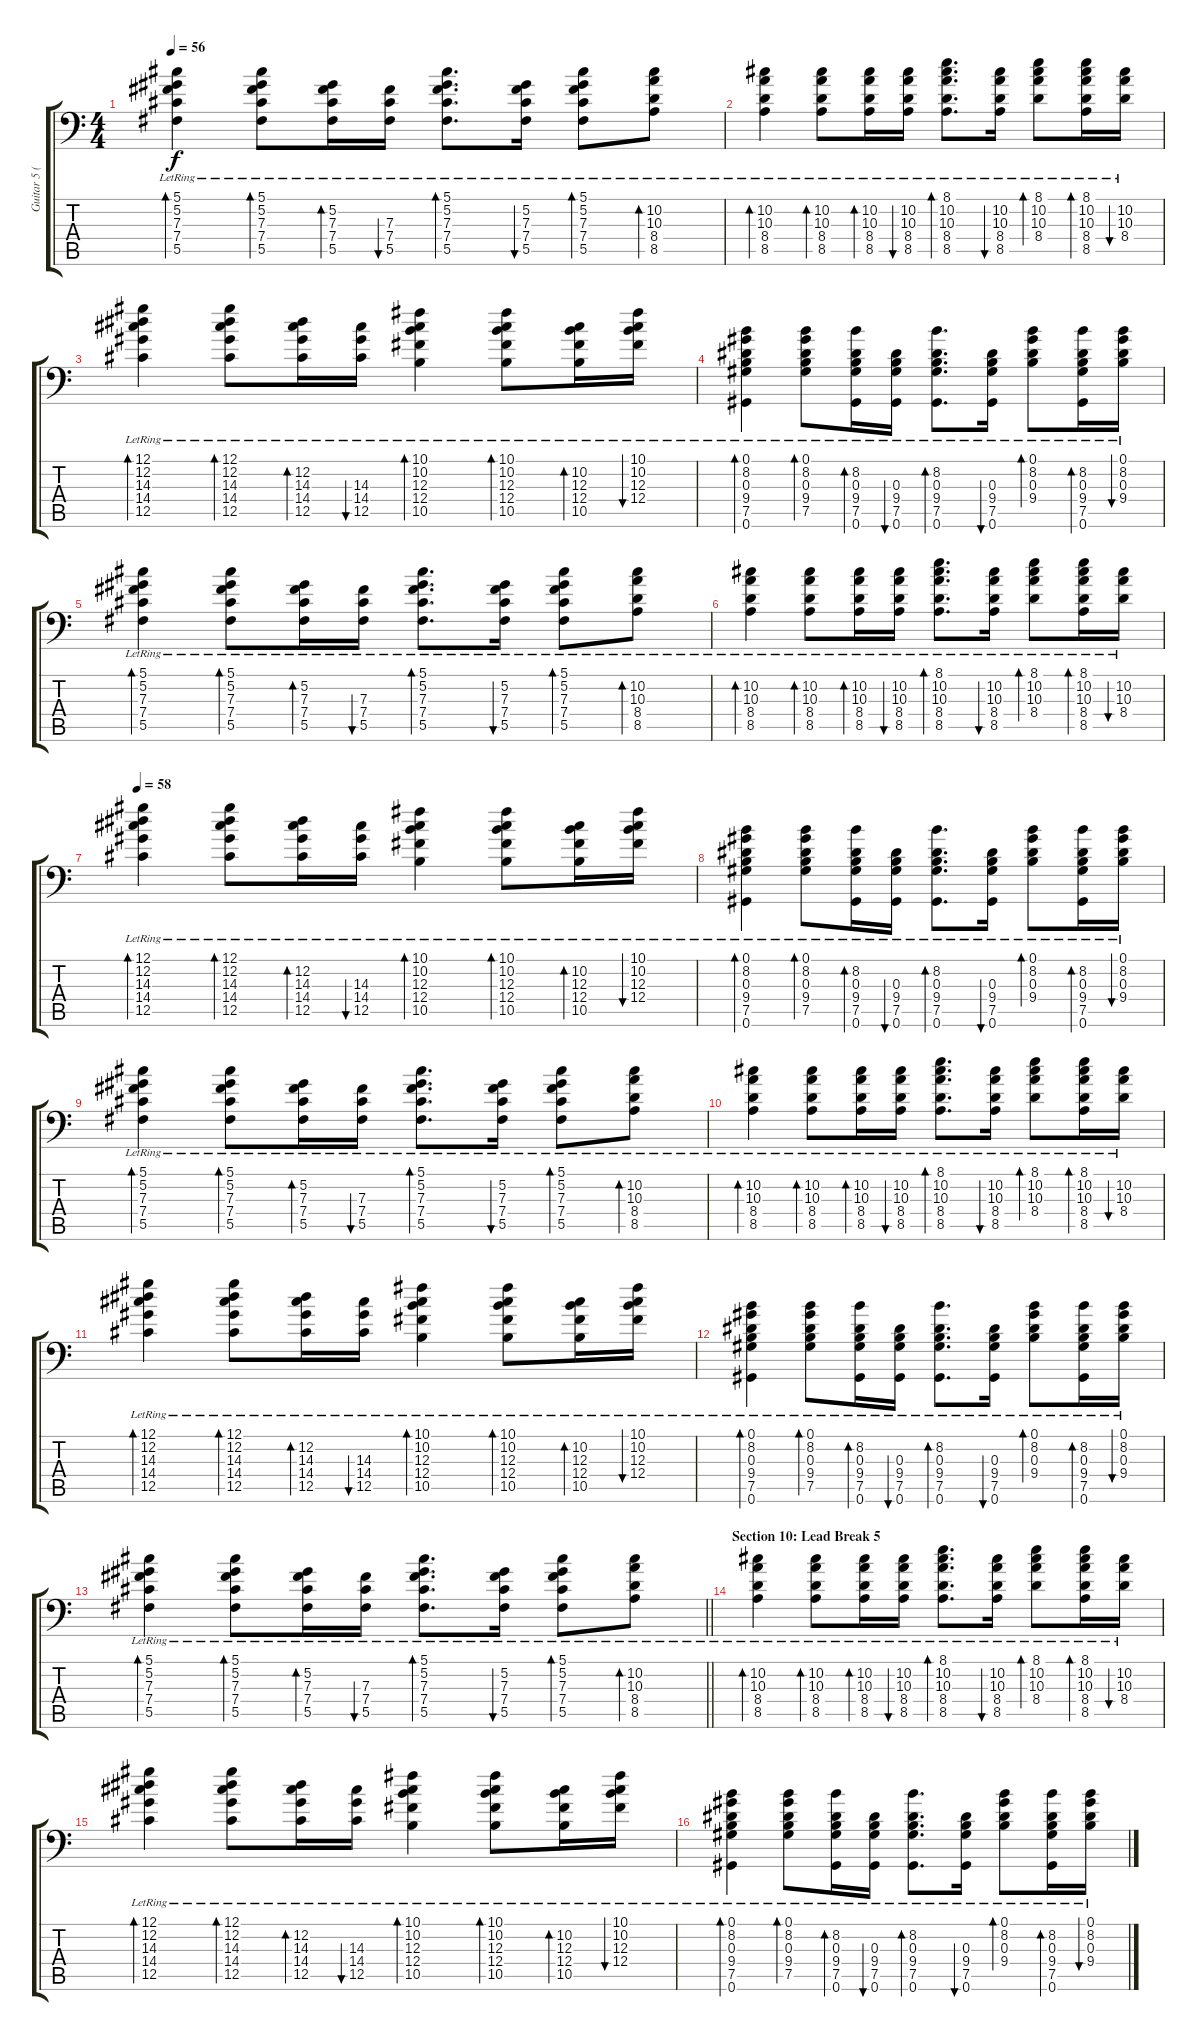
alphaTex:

\track ("Guitar 5 (Acoustic)" "Guitar 5 (") {instrument acousticguitarsteel}
\staff {score tabs}
\tuning (Ab3 Eb3 B2 Gb2 Db2 Ab1) {hide}
\ts (4 4)
\tempo 56
\clef f4
\ks c
(5.1{lr} 5.2{lr} 7.3{lr} 7.4{lr} 5.5).4{bd 30 dy f} (5.1{lr} 5.2{lr} 7.3{lr} 7.4{lr} 5.5).8{bd 30} (5.2{lr} 7.3{lr} 7.4{lr} 5.5).16{bd 30} (7.3{lr} 7.4{lr} 5.5).16{bu 30} (5.1{lr} 5.2{lr} 7.3{lr} 7.4{lr} 5.5).8{d bd 30} (5.2{lr} 7.3{lr} 7.4{lr} 5.5).16{bu 30} (5.1{lr} 5.2{lr} 7.3{lr} 7.4{lr} 5.5).8{bd 30} (10.2 10.3{lr} 8.4{lr} 8.5).8{bd 30} |
(10.2{lr} 10.3{lr} 8.4{lr} 8.5{lr}).4{bd 30} (10.2{lr} 10.3{lr} 8.4{lr} 8.5{lr}).8{bd 30} (10.2{lr} 10.3{lr} 8.4{lr} 8.5{lr}).16{bd 30} (10.2{lr} 10.3{lr} 8.4{lr} 8.5{lr}).16{bu 30} (8.1{lr} 10.2{lr} 10.3{lr} 8.4{lr} 8.5{lr}).8{d bd 30} (10.2{lr} 10.3{lr} 8.4{lr} 8.5{lr}).16{bu 30} (8.1{lr} 10.2{lr} 10.3{lr} 8.4{lr}).8{bd 30} (8.1{lr} 10.2{lr} 10.3{lr} 8.4{lr} 8.5{lr}).16{bd 30} (10.2{lr} 10.3{lr} 8.4{lr}).16{bu 30} |
(12.1{lr} 12.2{lr} 14.3{lr} 14.4{lr} 12.5{lr}).4{bd 30} (12.1{lr} 12.2{lr} 14.3{lr} 14.4{lr} 12.5{lr}).8{bd 30} (12.2{lr} 14.3{lr} 14.4{lr} 12.5{lr}).16{bd 30} (14.3{lr} 14.4{lr} 12.5{lr}).16{bu 30} (10.1{lr} 10.2{lr} 12.3{lr} 12.4{lr} 10.5{lr}).4{bd 30} (10.1{lr} 10.2{lr} 12.3{lr} 12.4{lr} 10.5{lr}).8{bd 30} (10.2{lr} 12.3{lr} 12.4{lr} 10.5{lr}).16{bd 30} (10.1{lr} 10.2{lr} 12.3{lr} 12.4{lr}).16{bu 30} |
(0.1{lr} 8.2{lr} 0.3{lr} 9.4{lr} 7.5{lr} 0.6{lr}).4{bd 30} (0.1{lr} 8.2{lr} 0.3{lr} 9.4{lr} 7.5{lr}).8{bd 30} (8.2{lr} 0.3{lr} 9.4{lr} 7.5{lr} 0.6{lr}).16{bd 30} (0.3{lr} 9.4{lr} 7.5{lr} 0.6{lr}).16{bu 30} (8.2{lr} 0.3{lr} 9.4{lr} 7.5{lr} 0.6{lr}).8{d bd 30} (0.3{lr} 9.4{lr} 7.5{lr} 0.6{lr}).16{bu 30} (0.1{lr} 8.2{lr} 0.3{lr} 9.4{lr}).8{bd 30} (8.2{lr} 0.3{lr} 9.4{lr} 7.5{lr} 0.6{lr}).16{bd 30} (0.1{lr} 8.2{lr} 0.3{lr} 9.4{lr}).16{bu 30} |
(5.1{lr} 5.2{lr} 7.3{lr} 7.4{lr} 5.5).4{bd 30} (5.1{lr} 5.2{lr} 7.3{lr} 7.4{lr} 5.5).8{bd 30} (5.2{lr} 7.3{lr} 7.4{lr} 5.5).16{bd 30} (7.3{lr} 7.4{lr} 5.5).16{bu 30} (5.1{lr} 5.2{lr} 7.3{lr} 7.4{lr} 5.5).8{d bd 30} (5.2{lr} 7.3{lr} 7.4{lr} 5.5).16{bu 30} (5.1{lr} 5.2{lr} 7.3{lr} 7.4{lr} 5.5).8{bd 30} (10.2 10.3{lr} 8.4{lr} 8.5).8{bd 30} |
(10.2{lr} 10.3{lr} 8.4{lr} 8.5{lr}).4{bd 30} (10.2{lr} 10.3{lr} 8.4{lr} 8.5{lr}).8{bd 30} (10.2{lr} 10.3{lr} 8.4{lr} 8.5{lr}).16{bd 30} (10.2{lr} 10.3{lr} 8.4{lr} 8.5{lr}).16{bu 30} (8.1{lr} 10.2{lr} 10.3{lr} 8.4{lr} 8.5{lr}).8{d bd 30} (10.2{lr} 10.3{lr} 8.4{lr} 8.5{lr}).16{bu 30} (8.1{lr} 10.2{lr} 10.3{lr} 8.4{lr}).8{bd 30} (8.1{lr} 10.2{lr} 10.3{lr} 8.4{lr} 8.5{lr}).16{bd 30} (10.2{lr} 10.3{lr} 8.4{lr}).16{bu 30} |
\tempo 58
(12.1{lr} 12.2{lr} 14.3{lr} 14.4{lr} 12.5{lr}).4{bd 30} (12.1{lr} 12.2{lr} 14.3{lr} 14.4{lr} 12.5{lr}).8{bd 30} (12.2{lr} 14.3{lr} 14.4{lr} 12.5{lr}).16{bd 30} (14.3{lr} 14.4{lr} 12.5{lr}).16{bu 30} (10.1{lr} 10.2{lr} 12.3{lr} 12.4{lr} 10.5{lr}).4{bd 30} (10.1{lr} 10.2{lr} 12.3{lr} 12.4{lr} 10.5{lr}).8{bd 30} (10.2{lr} 12.3{lr} 12.4{lr} 10.5{lr}).16{bd 30} (10.1{lr} 10.2{lr} 12.3{lr} 12.4{lr}).16{bu 30} |
(0.1{lr} 8.2{lr} 0.3{lr} 9.4{lr} 7.5{lr} 0.6{lr}).4{bd 30} (0.1{lr} 8.2{lr} 0.3{lr} 9.4{lr} 7.5{lr}).8{bd 30} (8.2{lr} 0.3{lr} 9.4{lr} 7.5{lr} 0.6{lr}).16{bd 30} (0.3{lr} 9.4{lr} 7.5{lr} 0.6{lr}).16{bu 30} (8.2{lr} 0.3{lr} 9.4{lr} 7.5{lr} 0.6{lr}).8{d bd 30} (0.3{lr} 9.4{lr} 7.5{lr} 0.6{lr}).16{bu 30} (0.1{lr} 8.2{lr} 0.3{lr} 9.4{lr}).8{bd 30} (8.2{lr} 0.3{lr} 9.4{lr} 7.5{lr} 0.6{lr}).16{bd 30} (0.1{lr} 8.2{lr} 0.3{lr} 9.4{lr}).16{bu 30} |
(5.1{lr} 5.2{lr} 7.3{lr} 7.4{lr} 5.5).4{bd 30} (5.1{lr} 5.2{lr} 7.3{lr} 7.4{lr} 5.5).8{bd 30} (5.2{lr} 7.3{lr} 7.4{lr} 5.5).16{bd 30} (7.3{lr} 7.4{lr} 5.5).16{bu 30} (5.1{lr} 5.2{lr} 7.3{lr} 7.4{lr} 5.5).8{d bd 30} (5.2{lr} 7.3{lr} 7.4{lr} 5.5).16{bu 30} (5.1{lr} 5.2{lr} 7.3{lr} 7.4{lr} 5.5).8{bd 30} (10.2 10.3{lr} 8.4{lr} 8.5).8{bd 30} |
(10.2{lr} 10.3{lr} 8.4{lr} 8.5{lr}).4{bd 30} (10.2{lr} 10.3{lr} 8.4{lr} 8.5{lr}).8{bd 30} (10.2{lr} 10.3{lr} 8.4{lr} 8.5{lr}).16{bd 30} (10.2{lr} 10.3{lr} 8.4{lr} 8.5{lr}).16{bu 30} (8.1{lr} 10.2{lr} 10.3{lr} 8.4{lr} 8.5{lr}).8{d bd 30} (10.2{lr} 10.3{lr} 8.4{lr} 8.5{lr}).16{bu 30} (8.1{lr} 10.2{lr} 10.3{lr} 8.4{lr}).8{bd 30} (8.1{lr} 10.2{lr} 10.3{lr} 8.4{lr} 8.5{lr}).16{bd 30} (10.2{lr} 10.3{lr} 8.4{lr}).16{bu 30} |
(12.1{lr} 12.2{lr} 14.3{lr} 14.4{lr} 12.5{lr}).4{bd 30} (12.1{lr} 12.2{lr} 14.3{lr} 14.4{lr} 12.5{lr}).8{bd 30} (12.2{lr} 14.3{lr} 14.4{lr} 12.5{lr}).16{bd 30} (14.3{lr} 14.4{lr} 12.5{lr}).16{bu 30} (10.1{lr} 10.2{lr} 12.3{lr} 12.4{lr} 10.5{lr}).4{bd 30} (10.1{lr} 10.2{lr} 12.3{lr} 12.4{lr} 10.5{lr}).8{bd 30} (10.2{lr} 12.3{lr} 12.4{lr} 10.5{lr}).16{bd 30} (10.1{lr} 10.2{lr} 12.3{lr} 12.4{lr}).16{bu 30} |
(0.1{lr} 8.2{lr} 0.3{lr} 9.4{lr} 7.5{lr} 0.6{lr}).4{bd 30} (0.1{lr} 8.2{lr} 0.3{lr} 9.4{lr} 7.5{lr}).8{bd 30} (8.2{lr} 0.3{lr} 9.4{lr} 7.5{lr} 0.6{lr}).16{bd 30} (0.3{lr} 9.4{lr} 7.5{lr} 0.6{lr}).16{bu 30} (8.2{lr} 0.3{lr} 9.4{lr} 7.5{lr} 0.6{lr}).8{d bd 30} (0.3{lr} 9.4{lr} 7.5{lr} 0.6{lr}).16{bu 30} (0.1{lr} 8.2{lr} 0.3{lr} 9.4{lr}).8{bd 30} (8.2{lr} 0.3{lr} 9.4{lr} 7.5{lr} 0.6{lr}).16{bd 30} (0.1{lr} 8.2{lr} 0.3{lr} 9.4{lr}).16{bu 30} |
\barLineRight lightlight
(5.1{lr} 5.2{lr} 7.3{lr} 7.4{lr} 5.5).4{bd 30} (5.1{lr} 5.2{lr} 7.3{lr} 7.4{lr} 5.5).8{bd 30} (5.2{lr} 7.3{lr} 7.4{lr} 5.5).16{bd 30} (7.3{lr} 7.4{lr} 5.5).16{bu 30} (5.1{lr} 5.2{lr} 7.3{lr} 7.4{lr} 5.5).8{d bd 30} (5.2{lr} 7.3{lr} 7.4{lr} 5.5).16{bu 30} (5.1{lr} 5.2{lr} 7.3{lr} 7.4{lr} 5.5).8{bd 30} (10.2 10.3{lr} 8.4{lr} 8.5).8{bd 30} |
\section ("" "Section 10: Lead Break 5")
(10.2{lr} 10.3{lr} 8.4{lr} 8.5{lr}).4{bd 30} (10.2{lr} 10.3{lr} 8.4{lr} 8.5{lr}).8{bd 30} (10.2{lr} 10.3{lr} 8.4{lr} 8.5{lr}).16{bd 30} (10.2{lr} 10.3{lr} 8.4{lr} 8.5{lr}).16{bu 30} (8.1{lr} 10.2{lr} 10.3{lr} 8.4{lr} 8.5{lr}).8{d bd 30} (10.2{lr} 10.3{lr} 8.4{lr} 8.5{lr}).16{bu 30} (8.1{lr} 10.2{lr} 10.3{lr} 8.4{lr}).8{bd 30} (8.1{lr} 10.2{lr} 10.3{lr} 8.4{lr} 8.5{lr}).16{bd 30} (10.2{lr} 10.3{lr} 8.4{lr}).16{bu 30} |
(12.1{lr} 12.2{lr} 14.3{lr} 14.4{lr} 12.5{lr}).4{bd 30} (12.1{lr} 12.2{lr} 14.3{lr} 14.4{lr} 12.5{lr}).8{bd 30} (12.2{lr} 14.3{lr} 14.4{lr} 12.5{lr}).16{bd 30} (14.3{lr} 14.4{lr} 12.5{lr}).16{bu 30} (10.1{lr} 10.2{lr} 12.3{lr} 12.4{lr} 10.5{lr}).4{bd 30} (10.1{lr} 10.2{lr} 12.3{lr} 12.4{lr} 10.5{lr}).8{bd 30} (10.2{lr} 12.3{lr} 12.4{lr} 10.5{lr}).16{bd 30} (10.1{lr} 10.2{lr} 12.3{lr} 12.4{lr}).16{bu 30} |
(0.1{lr} 8.2{lr} 0.3{lr} 9.4{lr} 7.5{lr} 0.6{lr}).4{bd 30} (0.1{lr} 8.2{lr} 0.3{lr} 9.4{lr} 7.5{lr}).8{bd 30} (8.2{lr} 0.3{lr} 9.4{lr} 7.5{lr} 0.6{lr}).16{bd 30} (0.3{lr} 9.4{lr} 7.5{lr} 0.6{lr}).16{bu 30} (8.2{lr} 0.3{lr} 9.4{lr} 7.5{lr} 0.6{lr}).8{d bd 30} (0.3{lr} 9.4{lr} 7.5{lr} 0.6{lr}).16{bu 30} (0.1{lr} 8.2{lr} 0.3{lr} 9.4{lr}).8{bd 30} (8.2{lr} 0.3{lr} 9.4{lr} 7.5{lr} 0.6{lr}).16{bd 30} (0.1{lr} 8.2{lr} 0.3{lr} 9.4{lr}).16{bu 30}
